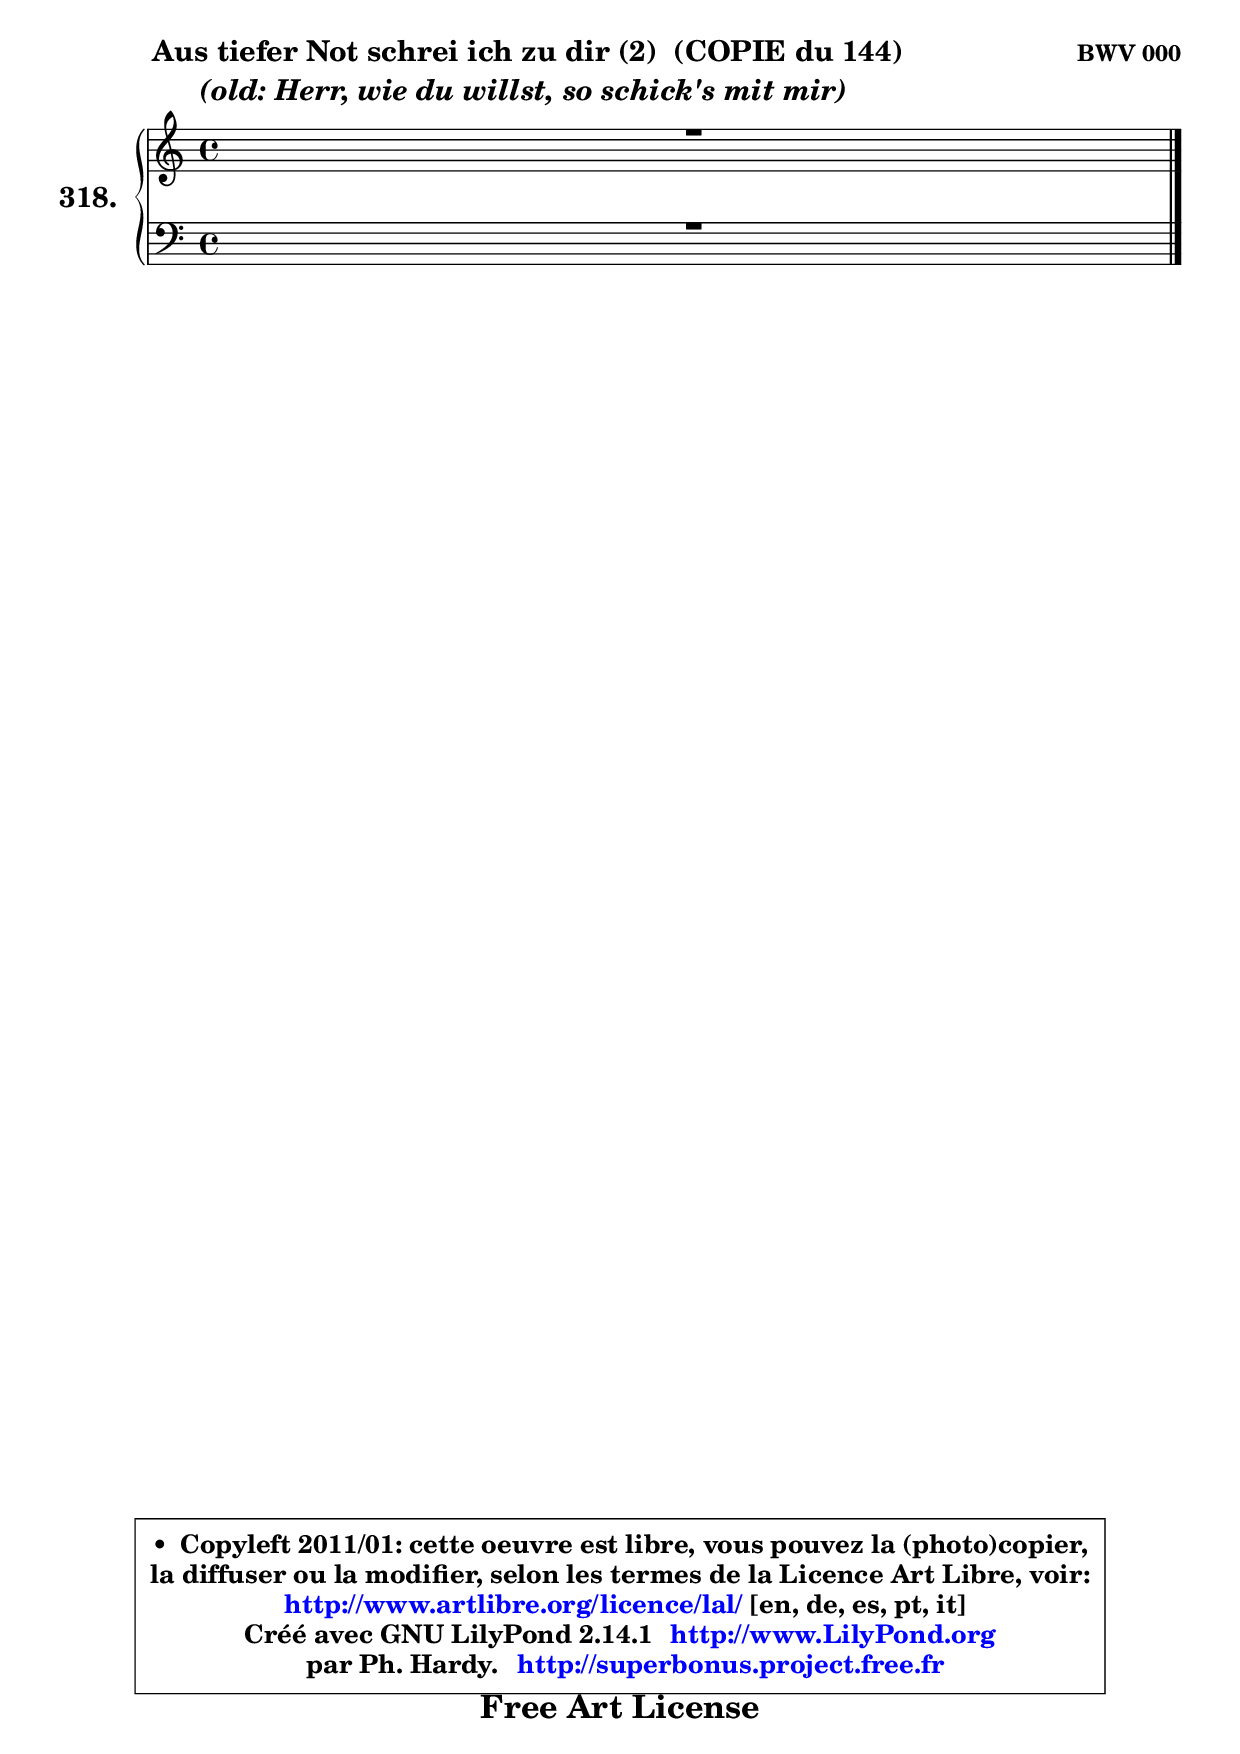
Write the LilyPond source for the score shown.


\version "2.14.1"

    \paper {
%	system-system-spacing #'padding = #0.1
%	score-system-spacing #'padding = #0.1
%	ragged-bottom = ##f
%	ragged-last-bottom = ##f
	ragged-right = ##f
	}

    \header {
      opus = \markup { \bold "BWV 000" }
      piece = \markup { \hspace #9 \fontsize #2 \bold \column \center-align { \line { "Aus tiefer Not schrei ich zu dir (2)  (COPIE du 144)" }
                                  \line { \italic "(old: Herr, wie du willst, so schick's mit mir) " }
                              } }
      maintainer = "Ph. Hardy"
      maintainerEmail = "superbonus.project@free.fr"
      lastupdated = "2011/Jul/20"
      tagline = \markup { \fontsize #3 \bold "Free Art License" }
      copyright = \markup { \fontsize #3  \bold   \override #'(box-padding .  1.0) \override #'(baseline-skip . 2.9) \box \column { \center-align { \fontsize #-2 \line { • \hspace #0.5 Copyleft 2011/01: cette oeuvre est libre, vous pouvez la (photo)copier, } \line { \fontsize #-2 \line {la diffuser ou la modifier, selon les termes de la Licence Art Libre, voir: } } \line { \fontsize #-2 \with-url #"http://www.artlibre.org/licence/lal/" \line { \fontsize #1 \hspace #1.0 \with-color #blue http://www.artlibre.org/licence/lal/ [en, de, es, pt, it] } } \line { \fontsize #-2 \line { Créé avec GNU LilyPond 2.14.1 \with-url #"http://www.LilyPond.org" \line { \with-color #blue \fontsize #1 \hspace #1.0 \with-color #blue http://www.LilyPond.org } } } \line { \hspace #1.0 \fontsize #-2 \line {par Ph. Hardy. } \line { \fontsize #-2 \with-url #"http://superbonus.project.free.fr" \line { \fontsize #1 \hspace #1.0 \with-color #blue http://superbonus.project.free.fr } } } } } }

	  }

  guidemidi = {
	\tempo 4 = 78

	}

  upper = {
\displayLilyMusic \transpose c c {
	\time 4/4
	\key c \major
	\clef treble
	\voiceOne
	<< { 
	% SOPRANO
	\set Voice.midiInstrument = "acoustic grand"
	\relative c' {
	R1 |
\break
        \bar "|."
	} % fin de relative
	}

	\context Voice="1" { \voiceTwo 
	% ALTO
	\set Voice.midiInstrument = "acoustic grand"
	\relative c' {
	
        \bar "|."
	} % fin de relative
	\oneVoice
	} >>
}
	}

    lower = {
\transpose c c {
	\time 4/4
	\key c \major
	\clef bass
	\voiceOne
	<< { 
	% TENOR
	\set Voice.midiInstrument = "acoustic grand"
	\relative c' {
	R1 |
\break
        \bar "|."
	} % fin de relative
	}
	\context Voice="1" { \voiceTwo 
	% BASS
	\set Voice.midiInstrument = "acoustic grand"
	\relative c {
        
        \bar "|."
	} % fin de relative
	\oneVoice
	} >>
}
	}


    \score { 

	\new PianoStaff <<
	\set PianoStaff.instrumentName = \markup { \bold \huge "318." }
	\new Staff = "upper" \upper
	\new Staff = "lower" \lower
	>>

    \layout {
%	ragged-last = ##f
	   }

         } % fin de score

  \score {
    \unfoldRepeats { << \guidemidi \upper \lower >> }
    \midi {
    \context {
     \Staff
      \remove "Staff_performer"
               }

     \context {
      \Voice
       \consists "Staff_performer"
                }

     \context { 
      \Score
      tempoWholesPerMinute = #(ly:make-moment 78 4)
		}
	    }
	}


